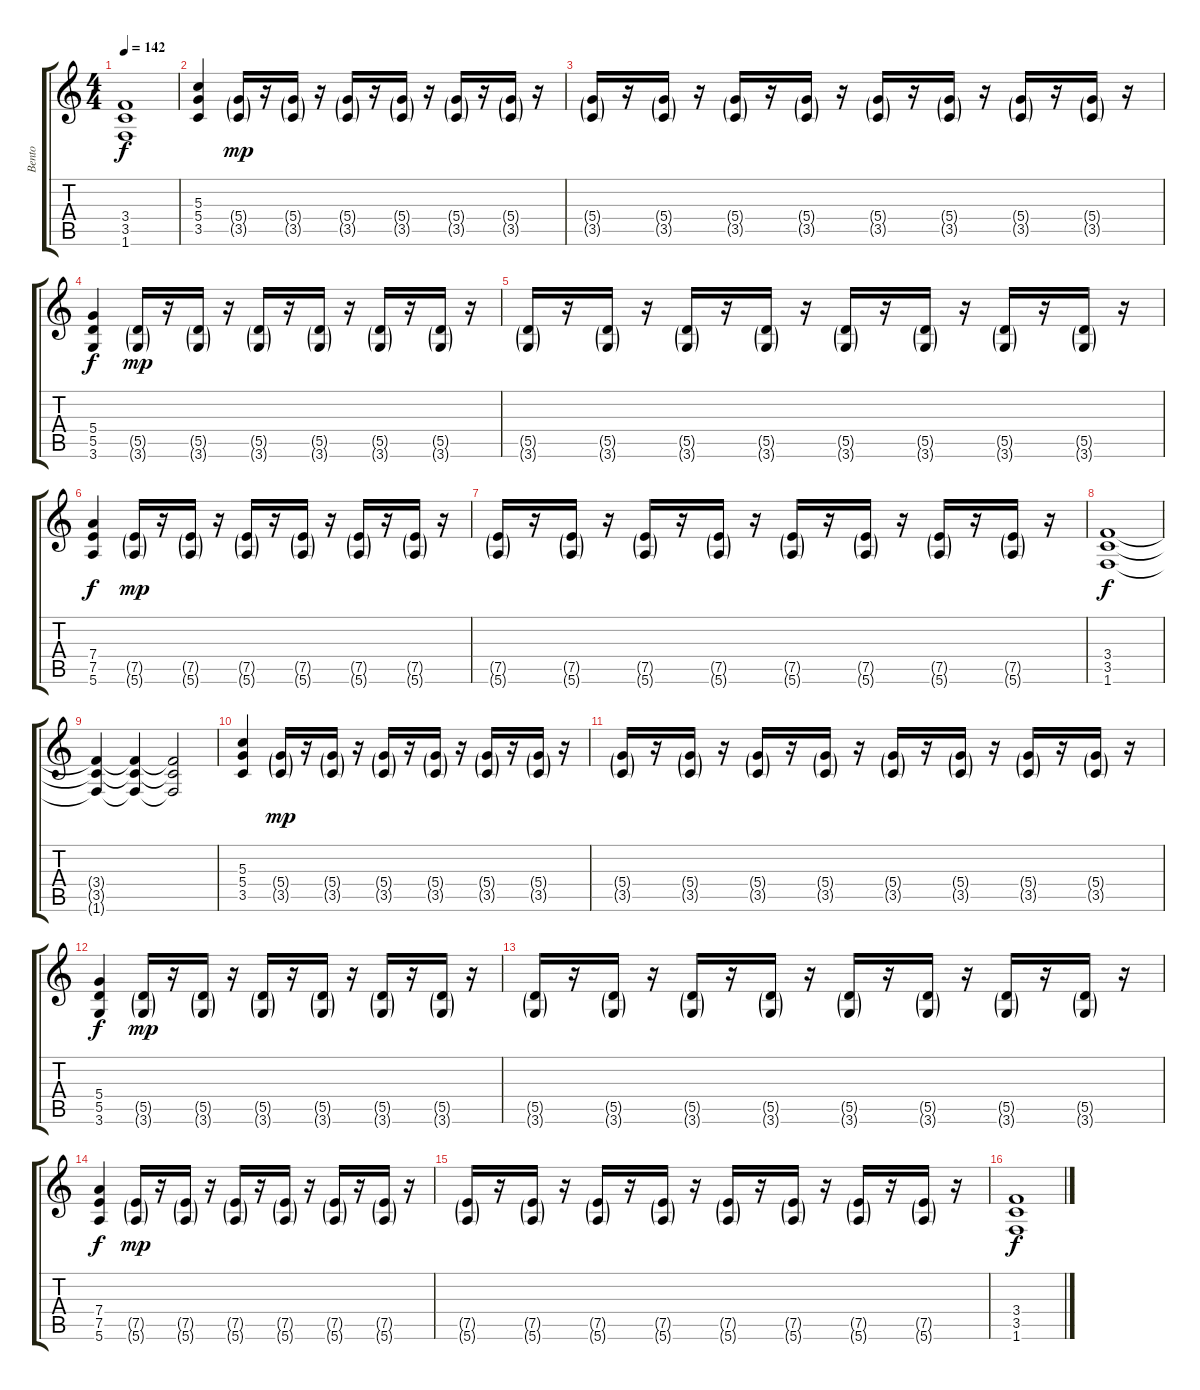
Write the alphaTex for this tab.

\track ("Bento" "Bento") {instrument distortionguitar}
\staff {score tabs}
\tuning (E4 B3 G3 D3 A2 E2) {hide}
\ts (4 4)
\tempo 142
\clef g2
\ks c
(3.4{t} 3.5{t} 1.6{t}).1{dy f} |
(5.3 5.4 3.5).4 (5.4{g} 3.5{g}).16{dy mp} r.16 (5.4{g} 3.5{g}).16 r.16 (5.4{g} 3.5{g}).16 r.16 (5.4{g} 3.5{g}).16 r.16 (5.4{g} 3.5{g}).16 r.16 (5.4{g} 3.5{g}).16 r.16 |
(5.4{g} 3.5{g}).16 r.16 (5.4{g} 3.5{g}).16 r.16 (5.4{g} 3.5{g}).16 r.16 (5.4{g} 3.5{g}).16 r.16 (5.4{g} 3.5{g}).16 r.16 (5.4{g} 3.5{g}).16 r.16 (5.4{g} 3.5{g}).16 r.16 (5.4{g} 3.5{g}).16 r.16 |
(5.4 5.5 3.6).4{dy f} (5.5{g} 3.6{g}).16{dy mp} r.16 (5.5{g} 3.6{g}).16 r.16 (5.5{g} 3.6{g}).16 r.16 (5.5{g} 3.6{g}).16 r.16 (5.5{g} 3.6{g}).16 r.16 (5.5{g} 3.6{g}).16 r.16 |
(5.5{g} 3.6{g}).16 r.16 (5.5{g} 3.6{g}).16 r.16 (5.5{g} 3.6{g}).16 r.16 (5.5{g} 3.6{g}).16 r.16 (5.5{g} 3.6{g}).16 r.16 (5.5{g} 3.6{g}).16 r.16 (5.5{g} 3.6{g}).16 r.16 (5.5{g} 3.6{g}).16 r.16 |
(7.4 7.5 5.6).4{dy f} (7.5{g} 5.6{g}).16{dy mp} r.16 (7.5{g} 5.6{g}).16 r.16 (7.5{g} 5.6{g}).16 r.16 (7.5{g} 5.6{g}).16 r.16 (7.5{g} 5.6{g}).16 r.16 (7.5{g} 5.6{g}).16 r.16 |
(7.5{g} 5.6{g}).16 r.16 (7.5{g} 5.6{g}).16 r.16 (7.5{g} 5.6{g}).16 r.16 (7.5{g} 5.6{g}).16 r.16 (7.5{g} 5.6{g}).16 r.16 (7.5{g} 5.6{g}).16 r.16 (7.5{g} 5.6{g}).16 r.16 (7.5{g} 5.6{g}).16 r.16 |
(3.4 3.5 1.6).1{dy f} |
(3.4{t} 3.5{t} 1.6{t}).4 (3.4{t} 3.5{t} 1.6{t}).4 (3.4{t} 3.5{t} 1.6{t}).2 |
(5.3 5.4 3.5).4 (5.4{g} 3.5{g}).16{dy mp} r.16 (5.4{g} 3.5{g}).16 r.16 (5.4{g} 3.5{g}).16 r.16 (5.4{g} 3.5{g}).16 r.16 (5.4{g} 3.5{g}).16 r.16 (5.4{g} 3.5{g}).16 r.16 |
(5.4{g} 3.5{g}).16 r.16 (5.4{g} 3.5{g}).16 r.16 (5.4{g} 3.5{g}).16 r.16 (5.4{g} 3.5{g}).16 r.16 (5.4{g} 3.5{g}).16 r.16 (5.4{g} 3.5{g}).16 r.16 (5.4{g} 3.5{g}).16 r.16 (5.4{g} 3.5{g}).16 r.16 |
(5.4 5.5 3.6).4{dy f} (5.5{g} 3.6{g}).16{dy mp} r.16 (5.5{g} 3.6{g}).16 r.16 (5.5{g} 3.6{g}).16 r.16 (5.5{g} 3.6{g}).16 r.16 (5.5{g} 3.6{g}).16 r.16 (5.5{g} 3.6{g}).16 r.16 |
(5.5{g} 3.6{g}).16 r.16 (5.5{g} 3.6{g}).16 r.16 (5.5{g} 3.6{g}).16 r.16 (5.5{g} 3.6{g}).16 r.16 (5.5{g} 3.6{g}).16 r.16 (5.5{g} 3.6{g}).16 r.16 (5.5{g} 3.6{g}).16 r.16 (5.5{g} 3.6{g}).16 r.16 |
(7.4 7.5 5.6).4{dy f} (7.5{g} 5.6{g}).16{dy mp} r.16 (7.5{g} 5.6{g}).16 r.16 (7.5{g} 5.6{g}).16 r.16 (7.5{g} 5.6{g}).16 r.16 (7.5{g} 5.6{g}).16 r.16 (7.5{g} 5.6{g}).16 r.16 |
(7.5{g} 5.6{g}).16 r.16 (7.5{g} 5.6{g}).16 r.16 (7.5{g} 5.6{g}).16 r.16 (7.5{g} 5.6{g}).16 r.16 (7.5{g} 5.6{g}).16 r.16 (7.5{g} 5.6{g}).16 r.16 (7.5{g} 5.6{g}).16 r.16 (7.5{g} 5.6{g}).16 r.16 |
(3.4 3.5 1.6).1{dy f}
